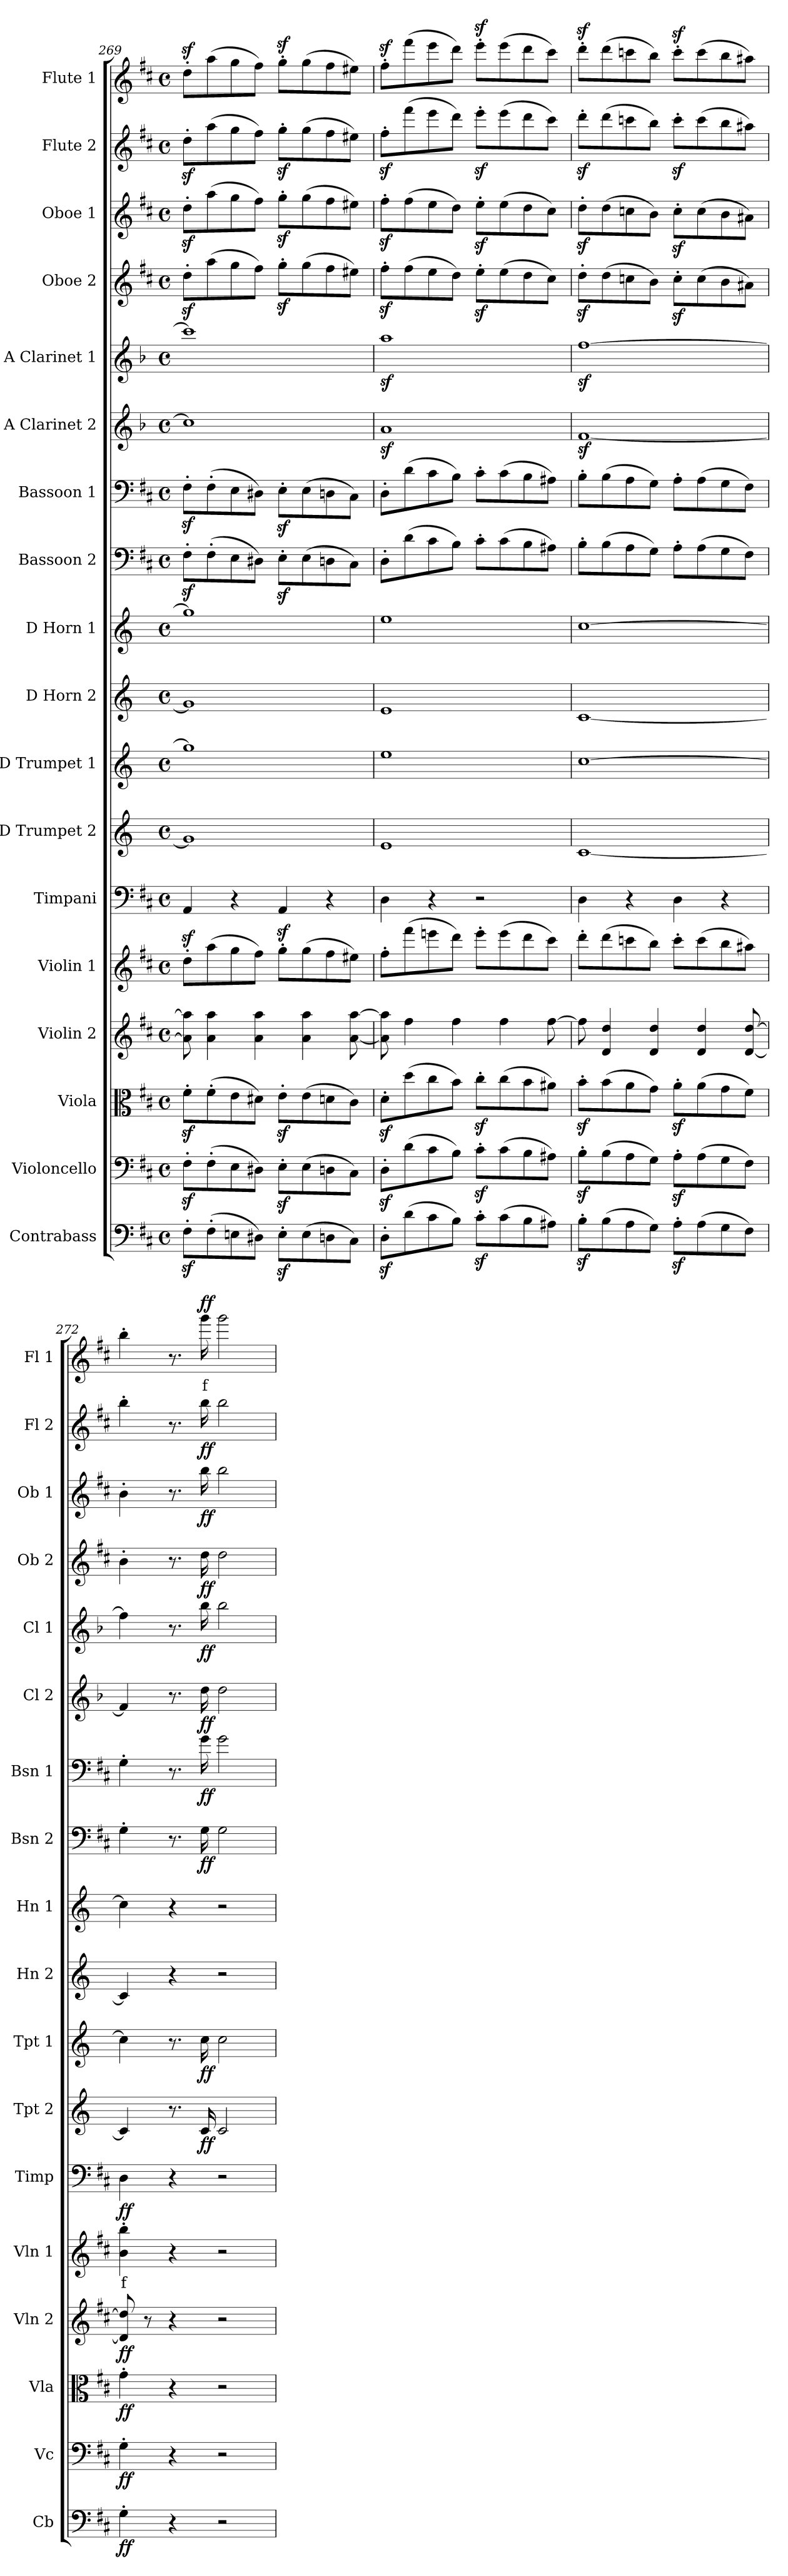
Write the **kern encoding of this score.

**kern	**dynam	**kern	**dynam	**kern	**dynam	**kern	**dynam	**kern	**text	**dynam	**kern	**kern	**dynam	**kern	**dynam	**kern	**kern	**kern	**dynam	**kern	**dynam	**kern	**dynam	**kern	**dynam	**kern	**dynam	**kern	**dynam	**kern	**dynam	**kern	**text	**dynam
*part18	*part18	*part17	*part17	*part16	*part16	*part15	*part15	*part14	*part14	*part14	*part13	*part12	*part12	*part11	*part11	*part10	*part9	*part8	*part8	*part7	*part7	*part6	*part6	*part5	*part5	*part4	*part4	*part3	*part3	*part2	*part2	*part1	*part1	*part1
*staff18	*staff18	*staff17	*staff17	*staff16	*staff16	*staff15	*staff15	*staff14	*staff14	*staff14	*staff13	*staff12	*staff12	*staff11	*staff11	*staff10	*staff9	*staff8	*staff8	*staff7	*staff7	*staff6	*staff6	*staff5	*staff5	*staff4	*staff4	*staff3	*staff3	*staff2	*staff2	*staff1	*staff1	*staff1
*I"Contrabass	*	*I"Violoncello	*	*I"Viola	*	*I"Violin 2	*	*I"Violin 1	*	*	*I"Timpani	*I"D Trumpet 2	*	*I"D Trumpet 1	*	*I"D Horn 2	*I"D Horn 1	*I"Bassoon 2	*	*I"Bassoon 1	*	*I"A Clarinet 2	*	*I"A Clarinet 1	*	*I"Oboe 2	*	*I"Oboe 1	*	*I"Flute 2	*	*I"Flute 1	*	*
*I'Cb	*	*I'Vc	*	*I'Vla	*	*I'Vln 2	*	*I'Vln 1	*	*	*I'Timp	*I'Tpt 2	*	*I'Tpt 1	*	*I'Hn 2	*I'Hn 1	*I'Bsn 2	*	*I'Bsn 1	*	*I'Cl 2	*	*I'Cl 1	*	*I'Ob 2	*	*I'Ob 1	*	*I'Fl 2	*	*I'Fl 1	*	*
*clefF4	*	*clefF4	*	*clefC3	*	*clefG2	*	*clefG2	*	*	*clefF4	*clefG2	*	*clefG2	*	*clefG2	*clefG2	*clefF4	*	*clefF4	*	*clefG2	*	*clefG2	*	*clefG2	*	*clefG2	*	*clefG2	*	*clefG2	*	*
*ITrd7c12	*	*	*	*	*	*	*	*	*	*	*	*ITrd-1c-2	*	*ITrd-1c-2	*	*ITrd6c10	*ITrd6c10	*	*	*	*	*ITrd2c3	*	*ITrd2c3	*	*	*	*	*	*	*	*	*	*
*k[f#c#]	*	*k[f#c#]	*	*k[f#c#]	*	*k[f#c#]	*	*k[f#c#]	*	*	*k[f#c#]	*k[f#c#]	*	*k[f#c#]	*	*k[f#c#]	*k[f#c#]	*k[f#c#]	*	*k[f#c#]	*	*k[f#c#]	*	*k[f#c#]	*	*k[f#c#]	*	*k[f#c#]	*	*k[f#c#]	*	*k[f#c#]	*	*
*M4/4	*	*M4/4	*	*M4/4	*	*M4/4	*	*M4/4	*	*	*M4/4	*M4/4	*	*M4/4	*	*M4/4	*M4/4	*M4/4	*	*M4/4	*	*M4/4	*	*M4/4	*	*M4/4	*	*M4/4	*	*M4/4	*	*M4/4	*	*
*met(c)	*	*met(c)	*	*met(c)	*	*met(c)	*	*met(c)	*	*	*met(c)	*met(c)	*	*met(c)	*	*met(c)	*met(c)	*met(c)	*	*met(c)	*	*met(c)	*	*met(c)	*	*met(c)	*	*met(c)	*	*met(c)	*	*met(c)	*	*
=269	=269	=269	=269	=269	=269	=269	=269	=269	=269	=269	=269	=269	=269	=269	=269	=269	=269	=269	=269	=269	=269	=269	=269	=269	=269	=269	=269	=269	=269	=269	=269	=269	=269	=269
8FF#z<'\L	.	8F#z<'\L	.	8f#z<'\L	.	8a\] 8aa\]	.	8ddz<'\L	.	.	4AA/	1a]	.	1aa]	.	1A]	1a]	8F#z<'\L	.	8F#z<'\L	.	1a]	.	1aa]	.	8ddz<'\L	.	8ddz<'\L	.	8ddz<'\L	.	8ddz<'\L	.	.
(8FF#'\	.	(8F#'\	.	(8f#'\	.	4a\ 4aa\	.	(8aa\	.	.	.	.	.	.	.	.	.	(8F#'\	.	(8F#'\	.	.	.	.	.	(8aa\	.	(8aa\	.	(8aa\	.	(8aa\	.	.
8EEn\	.	8E\	.	8e\	.	.	.	8gg\	.	.	4r	.	.	.	.	.	.	8E\	.	8E\	.	.	.	.	.	8gg\	.	8gg\	.	8gg\	.	8gg\	.	.
8DD#X\J)	.	8D#X\J)	.	8d#X\J)	.	4a\ 4aa\	.	8ff#\J)	.	.	.	.	.	.	.	.	.	8D#X\J)	.	8D#X\J)	.	.	.	.	.	8ff#\J)	.	8ff#\J)	.	8ff#\J)	.	8ff#\J)	.	.
8EEz<'\L	.	8Ez<'\L	.	8ez<'\L	.	.	.	8ggz<'\L	.	.	4AA/	.	.	.	.	.	.	8Ez<'\L	.	8Ez<'\L	.	.	.	.	.	8ggz<'\L	.	8ggz<'\L	.	8ggz<'\L	.	8ggz<'\L	.	.
(8EE\	.	(8E\	.	(8e\	.	4a\ 4aa\	.	(8gg\	.	.	.	.	.	.	.	.	.	(8E\	.	(8E\	.	.	.	.	.	(8gg\	.	(8gg\	.	(8gg\	.	(8gg\	.	.
8DDn\	.	8Dn\	.	8dn\	.	.	.	8ff#\	.	.	4r	.	.	.	.	.	.	8Dn\	.	8Dn\	.	.	.	.	.	8ff#\	.	8ff#\	.	8ff#\	.	8ff#\	.	.
8CC#\J)	.	8C#\J)	.	8c#\J)	.	[8a\ [8aa\	.	8ee#X\J)	.	.	.	.	.	.	.	.	.	8C#\J)	.	8C#\J)	.	.	.	.	.	8ee#X\J)	.	8ee#X\J)	.	8ee#X\J)	.	8ee#X\J)	.	.
!!LO:PB:g=z
=270	=270	=270	=270	=270	=270	=270	=270	=270	=270	=270	=270	=270	=270	=270	=270	=270	=270	=270	=270	=270	=270	=270	=270	=270	=270	=270	=270	=270	=270	=270	=270	=270	=270	=270
8DDz<'\L	.	8Dz<'\L	.	8dz<'\L	.	8a\] 8aa\]	.	8ff#'\L	.	.	4D\	1f#	.	1ff#	.	1F#	1f#	8D'\L	.	8D'\L	.	1f#z<	.	1ff#z<	.	8ff#z<'\L	.	8ff#z<'\L	.	8ff#z<'\L	.	8ff#z<'\L	.	.
(8D\	.	(8d\	.	(8dd\	.	4ff#\	.	(8fff#\	.	.	.	.	.	.	.	.	.	(8d\	.	(8d\	.	.	.	.	.	(8ff#\	.	(8ff#\	.	(8fff#\	.	(8fff#\	.	.
8C#\	.	8c#\	.	8cc#\	.	.	.	8eeen\	.	.	4r	.	.	.	.	.	.	8c#\	.	8c#\	.	.	.	.	.	8ee\	.	8ee\	.	8eee\	.	8eee\	.	.
8BB\J)	.	8B\J)	.	8b\J)	.	4ff#\	.	8ddd\J)	.	.	.	.	.	.	.	.	.	8B\J)	.	8B\J)	.	.	.	.	.	8dd\J)	.	8dd\J)	.	8ddd\J)	.	8ddd\J)	.	.
8C#z<'\L	.	8c#z<'\L	.	8cc#z<'\L	.	.	.	8eee'\L	.	.	2r	.	.	.	.	.	.	8c#'\L	.	8c#'\L	.	.	.	.	.	8eez<'\L	.	8eez<'\L	.	8eeez<'\L	.	8eeez<'\L	.	.
(8C#\	.	(8c#\	.	(8cc#\	.	4ff#\	.	(8eee\	.	.	.	.	.	.	.	.	.	(8c#\	.	(8c#\	.	.	.	.	.	(8ee\	.	(8ee\	.	(8eee\	.	(8eee\	.	.
8BB\	.	8B\	.	8b\	.	.	.	8ddd\	.	.	.	.	.	.	.	.	.	8B\	.	8B\	.	.	.	.	.	8dd\	.	8dd\	.	8ddd\	.	8ddd\	.	.
8AA#X\J)	.	8A#X\J)	.	8a#X\J)	.	[8ff#\	.	8ccc#\J)	.	.	.	.	.	.	.	.	.	8A#X\J)	.	8A#X\J)	.	.	.	.	.	8cc#\J)	.	8cc#\J)	.	8ccc#\J)	.	8ccc#\J)	.	.
=271	=271	=271	=271	=271	=271	=271	=271	=271	=271	=271	=271	=271	=271	=271	=271	=271	=271	=271	=271	=271	=271	=271	=271	=271	=271	=271	=271	=271	=271	=271	=271	=271	=271	=271
8BBz<'\L	.	8Bz<'\L	.	8bz<'\L	.	8ff#\]	.	8ddd'\L	.	.	4D\	[1d	.	[1dd	.	[1D	[1d	8B'\L	.	8B'\L	.	[1dz<	.	[1ddz<	.	8ddz<'\L	.	8ddz<'\L	.	8dddz<'\L	.	8dddz<'\L	.	.
(8BB\	.	(8B\	.	(8b\	.	4d/ 4dd/	.	(8ddd\	.	.	.	.	.	.	.	.	.	(8B\	.	(8B\	.	.	.	.	.	(8dd\	.	(8dd\	.	(8ddd\	.	(8ddd\	.	.
8AA\	.	8A\	.	8a\	.	.	.	8cccn\	.	.	4r	.	.	.	.	.	.	8A\	.	8A\	.	.	.	.	.	8ccn\	.	8ccn\	.	8cccn\	.	8cccn\	.	.
8GG\J)	.	8G\J)	.	8g\J)	.	4d/ 4dd/	.	8bb\J)	.	.	.	.	.	.	.	.	.	8G\J)	.	8G\J)	.	.	.	.	.	8b\J)	.	8b\J)	.	8bb\J)	.	8bb\J)	.	.
8AAz<'\L	.	8Az<'\L	.	8az<'\L	.	.	.	8ccc'\L	.	.	4D\	.	.	.	.	.	.	8A'\L	.	8A'\L	.	.	.	.	.	8ccz<'\L	.	8ccz<'\L	.	8cccz<'\L	.	8cccz<'\L	.	.
(8AA\	.	(8A\	.	(8a\	.	4d/ 4dd/	.	(8ccc\	.	.	.	.	.	.	.	.	.	(8A\	.	(8A\	.	.	.	.	.	(8cc\	.	(8cc\	.	(8ccc\	.	(8ccc\	.	.
8GG\	.	8G\	.	8g\	.	.	.	8bb\	.	.	4r	.	.	.	.	.	.	8G\	.	8G\	.	.	.	.	.	8b\	.	8b\	.	8bb\	.	8bb\	.	.
8FF#\J)	.	8F#\J)	.	8f#\J)	.	[8d/ [8dd/	.	8aa#X\J)	.	.	.	.	.	.	.	.	.	8F#\J)	.	8F#\J)	.	.	.	.	.	8a#X\J)	.	8a#X\J)	.	8aa#X\J)	.	8aa#X\J)	.	.
=272	=272	=272	=272	=272	=272	=272	=272	=272	=272	=272	=272	=272	=272	=272	=272	=272	=272	=272	=272	=272	=272	=272	=272	=272	=272	=272	=272	=272	=272	=272	=272	=272	=272	=272
!	!LO:DY:b	!	!LO:DY:b	!	!LO:DY:b	!	!LO:DY:b	!	!LO:LY:b:color=#FF0000	!LO:DY:b	!	!	!	!	!	!	!	!	!	!	!	!	!	!	!	!	!	!	!	!	!	!	!	!
4GG'\	ff	4G'\	ff	4g'\	ff	8d/] 8dd/]	ff	4b\' 4bb\'	f	ff	4D\	4d/]	.	4dd\]	.	4D/]	4d\]	4G'\	.	4G'\	.	4d/]	.	4dd\]	.	4b'\	.	4b'\	.	4bb'\	.	4bb'\	.	.
.	.	.	.	.	.	8r	.	.	.	.	.	.	.	.	.	.	.	.	.	.	.	.	.	.	.	.	.	.	.	.	.	.	.	.
4r	.	4r	.	4r	.	4r	.	4r	.	.	4r	8.r	.	8.r	.	4r	4r	8.r	.	8.r	.	8.r	.	8.r	.	8.r	.	8.r	.	8.r	.	8.r	.	.
!	!	!	!	!	!	!	!	!	!	!	!	!	!LO:DY:b	!	!LO:DY:b	!	!	!	!LO:DY:b	!	!LO:DY:b	!	!LO:DY:b	!	!LO:DY:b	!	!LO:DY:b	!	!LO:DY:b	!	!LO:DY:b	!	!LO:LY:b:color=#FF0000	!LO:DY:b
.	.	.	.	.	.	.	.	.	.	.	.	16d/	ff	16dd\	ff	.	.	16G\	ff	16g\	ff	16b\	ff	16gg\	ff	16dd\	ff	16bb\	ff	16bb\	ff	16ggg\	f	ff
2r	.	2r	.	2r	.	2r	.	2r	.	.	2r	2d/	.	2dd\	.	2r	2r	2G\	.	2g\	.	2b\	.	2gg\	.	2dd\	.	2bb\	.	2bb\	.	2ggg\	.	.
=	=	=	=	=	=	=	=	=	=	=	=	=	=	=	=	=	=	=	=	=	=	=	=	=	=	=	=	=	=	=	=	=	=	=
*-	*-	*-	*-	*-	*-	*-	*-	*-	*-	*-	*-	*-	*-	*-	*-	*-	*-	*-	*-	*-	*-	*-	*-	*-	*-	*-	*-	*-	*-	*-	*-	*-	*-	*-
